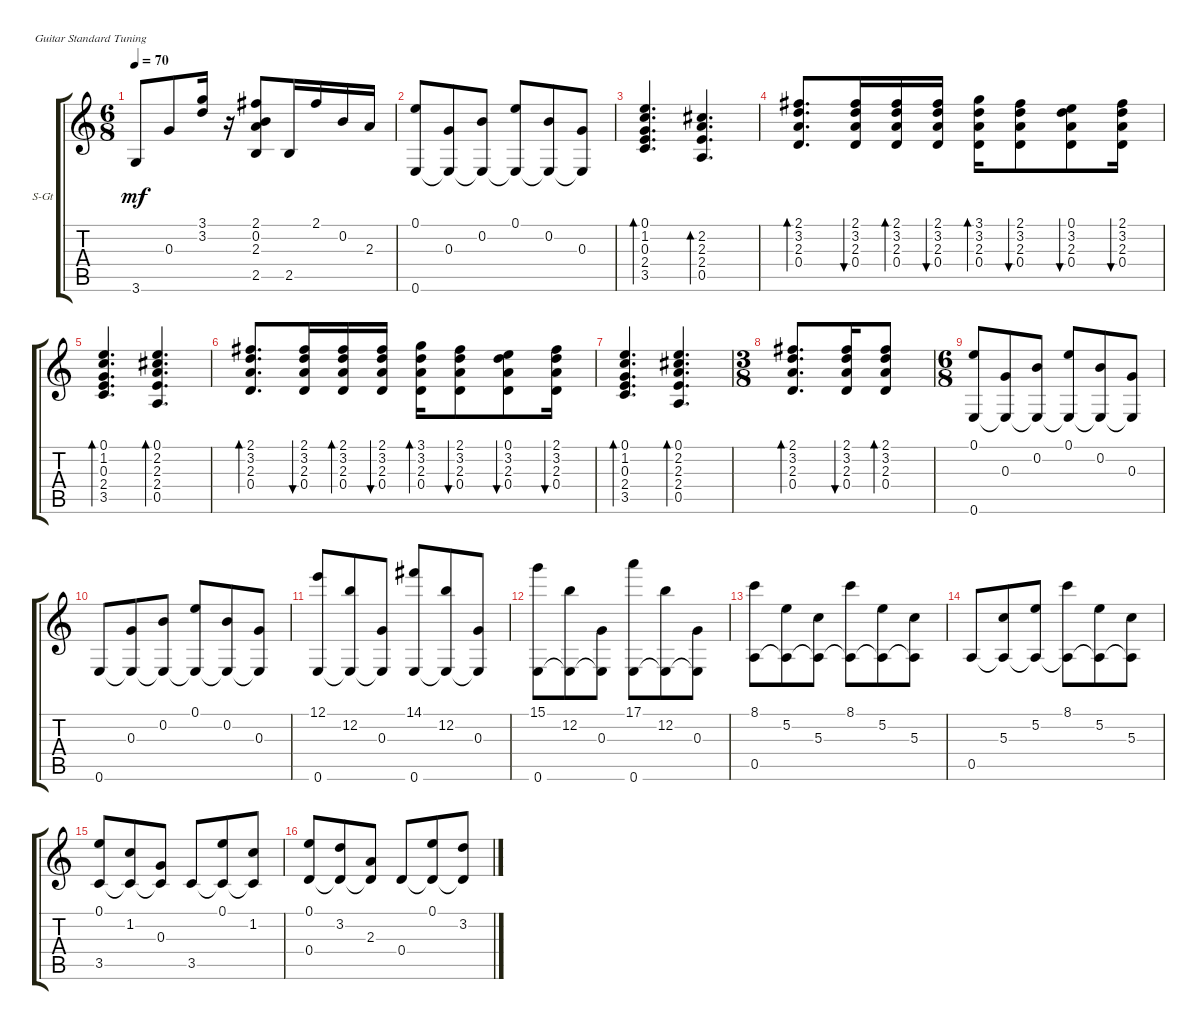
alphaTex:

\defaultSystemsLayout 4
\bracketExtendMode groupsimilarinstruments
\firstSystemTrackNameOrientation horizontal
\otherSystemsTrackNameOrientation horizontal
\track ("Steel Guitar" "S-Gt") {instrument acousticguitarsteel}
\staff {score tabs}
\tuning (E4 B3 G3 D3 A2 E2)
\ts (6 8)
\tempo 70
\clef g2
\ks c
3.6.8{dy mf} 0.3.8 (3.2 3.1).16 r.16 (2.1 0.2 2.3 2.5).8 2.5.16 2.1.16 0.2.16 2.3.16 |
(0.1 0.6).8 (0.3 0.6{t}).8 (0.2 0.6{t}).8 (0.1 0.6{t}).8 (0.2 0.6{t}).8 (0.3 0.6{t}).8 |
(3.5 2.4 0.3 1.2 0.1).4{d bd 30} (2.2 2.3 2.4 0.5).4{d bd 30} |
(2.1 3.2 2.3 0.4).8{d bd 30} (2.1 3.2 2.3 0.4).16{bu 30} (2.1 3.2 2.3 0.4).16{bd 30} (2.1 3.2 2.3 0.4).16{bu 30} (3.1 3.2 2.3 0.4).16{bd 30} (2.1 3.2 2.3 0.4).8{bu 30} (0.1 3.2 2.3 0.4).8{bu 30} (2.1 3.2 2.3 0.4).16{bu 30} |
(3.5 2.4 0.3 1.2 0.1).4{d bd 30} (0.1 2.2 2.3 2.4 0.5).4{d bd 30} |
(2.1 3.2 2.3 0.4).8{d bd 30} (2.1 3.2 2.3 0.4).16{bu 30} (2.1 3.2 2.3 0.4).16{bd 30} (2.1 3.2 2.3 0.4).16{bu 30} (3.1 3.2 2.3 0.4).16{bd 30} (2.1 3.2 2.3 0.4).8{bu 30} (0.1 3.2 2.3 0.4).8{bu 30} (2.1 3.2 2.3 0.4).16{bu 30} |
(3.5 2.4 0.3 1.2 0.1).4{d bd 30} (0.1 2.2 2.3 2.4 0.5).4{d bd 30} |
\ts (3 8)
(2.1 3.2 2.3 0.4).8{d bd 30} (2.1 3.2 2.3 0.4).16{bu 30} (2.1 3.2 2.3 0.4).8{bd 30} |
\ts (6 8)
(0.1 0.6).8 (0.3 0.6{t}).8 (0.2 0.6{t}).8 (0.1 0.6{t}).8 (0.2 0.6{t}).8 (0.3 0.6{t}).8 |
0.6.8 (0.3 0.6{t}).8 (0.2 0.6{t}).8 (0.1 0.6{t}).8 (0.2 0.6{t}).8 (0.3 0.6{t}).8 |
(0.6 12.1).8 (12.2 0.6{t}).8 (0.3 0.6{t}).8 (0.6 14.1).8 (12.2 0.6{t}).8 (0.3 0.6{t}).8 |
(0.6 15.1).8 (12.2 0.6{t}).8 (0.3 0.6{t}).8 (0.6 17.1).8 (12.2 0.6{t}).8 (0.3 0.6{t}).8 |
(0.5 8.1).8 (5.2 0.5{t}).8 (5.3 0.5{t}).8 (8.1 0.5{t}).8 (5.2 0.5{t}).8 (5.3 0.5{t}).8 |
0.5.8 (5.3 0.5{t}).8 (5.2 0.5{t}).8 (8.1 0.5{t}).8 (5.2 0.5{t}).8 (5.3 0.5{t}).8 |
(0.1 3.5).8 (1.2 3.5{t}).8 (0.3 3.5{t}).8 3.5.8 (0.1 3.5{t}).8 (1.2 3.5{t}).8 |
(0.1 0.4).8 (3.2 0.4{t}).8 (2.3 0.4{t}).8 0.4.8 (0.1 0.4{t}).8 (3.2 0.4{t}).8
